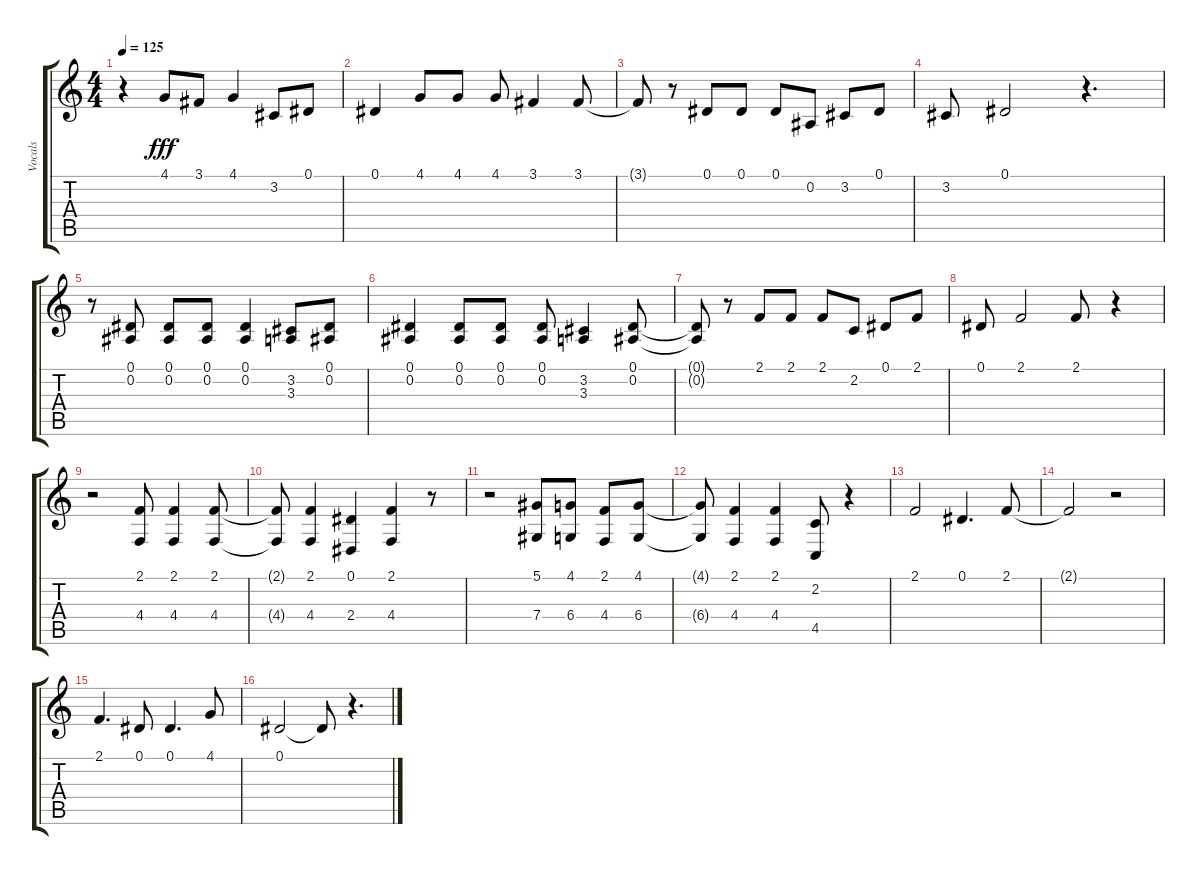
\track ("Vocals" "Vocals") {instrument lead6voice}
\staff {score tabs}
\tuning (Eb4 Bb3 Gb3 Db3 Ab2 Eb2) {hide}
\ts (4 4)
\tempo 125
\clef g2
\ks c
r.4{dy fff} 4.1.8 3.1.8 4.1.4 3.2.8 0.1.8 |
0.1.4 4.1.8 4.1.8 4.1.8 3.1.4 3.1.8 |
3.1{t}.8 r.8 0.1.8 0.1.8 0.1.8 0.2.8 3.2.8 0.1.8 |
3.2.8 0.1.2 r.4{d} |
r.8 (0.1 0.2).8 (0.1 0.2).8 (0.1 0.2).8 (0.1 0.2).4 (3.2 3.3).8 (0.1 0.2).8 |
(0.1 0.2).4 (0.1 0.2).8 (0.1 0.2).8 (0.1 0.2).8 (3.2 3.3).4 (0.1 0.2).8 |
(0.1{t} 0.2{t}).8 r.8 2.1.8 2.1.8 2.1.8 2.2.8 0.1.8 2.1.8 |
0.1.8 2.1.2 2.1.8 r.4 |
r.2 (2.1 4.4).8 (2.1 4.4).4 (2.1 4.4).8 |
(2.1{t} 4.4{t}).8 (2.1 4.4).4 (0.1 2.4).4 (2.1 4.4).4 r.8 |
r.2 (5.1 7.4).8 (4.1 6.4).8 (2.1 4.4).8 (4.1 6.4).8 |
(4.1{t} 6.4{t}).8 (2.1 4.4).4 (2.1 4.4).4 (2.2 4.5).8 r.4 |
2.1.2 0.1.4{d} 2.1.8 |
2.1{t}.2 r.2 |
2.1.4{d} 0.1.8 0.1.4{d} 4.1.8 |
0.1.2 0.1{t}.8 r.4{d}
